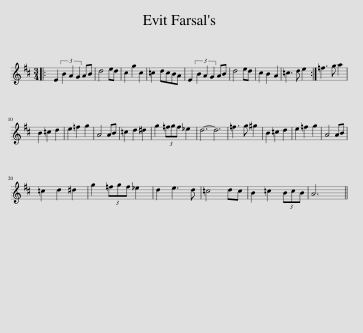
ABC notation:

X:1
L:1/8
M:3/4
I:linebreak $
K:D
V:1 treble
V:1
|: E2 (3B2 A2 G2 AB | d4 ed | c2 g2 c2 | =c2 dcBA | E2 (3B2 A2 G2 AB | %5
 d4 ed | c2 B2 A2 | =c3 d e2 :| =f3 g a2 |$ B2 =c2 d2 | %10
 e2 =f2 g2 | A4 AB | =c2 d2 ^d2 | g2 (3=fgf _e2 | d6- d6 | %15
 =f3 g ^g2 | B2 =c2 d2 | e2 =f2 g2 | A4 AB |$ =c2 d2 ^d2 | %20
 g2 (3=fgf _e2 | d2 e3 d | =c4 dc | B2 =c2 (3BcB | A6 || %25
